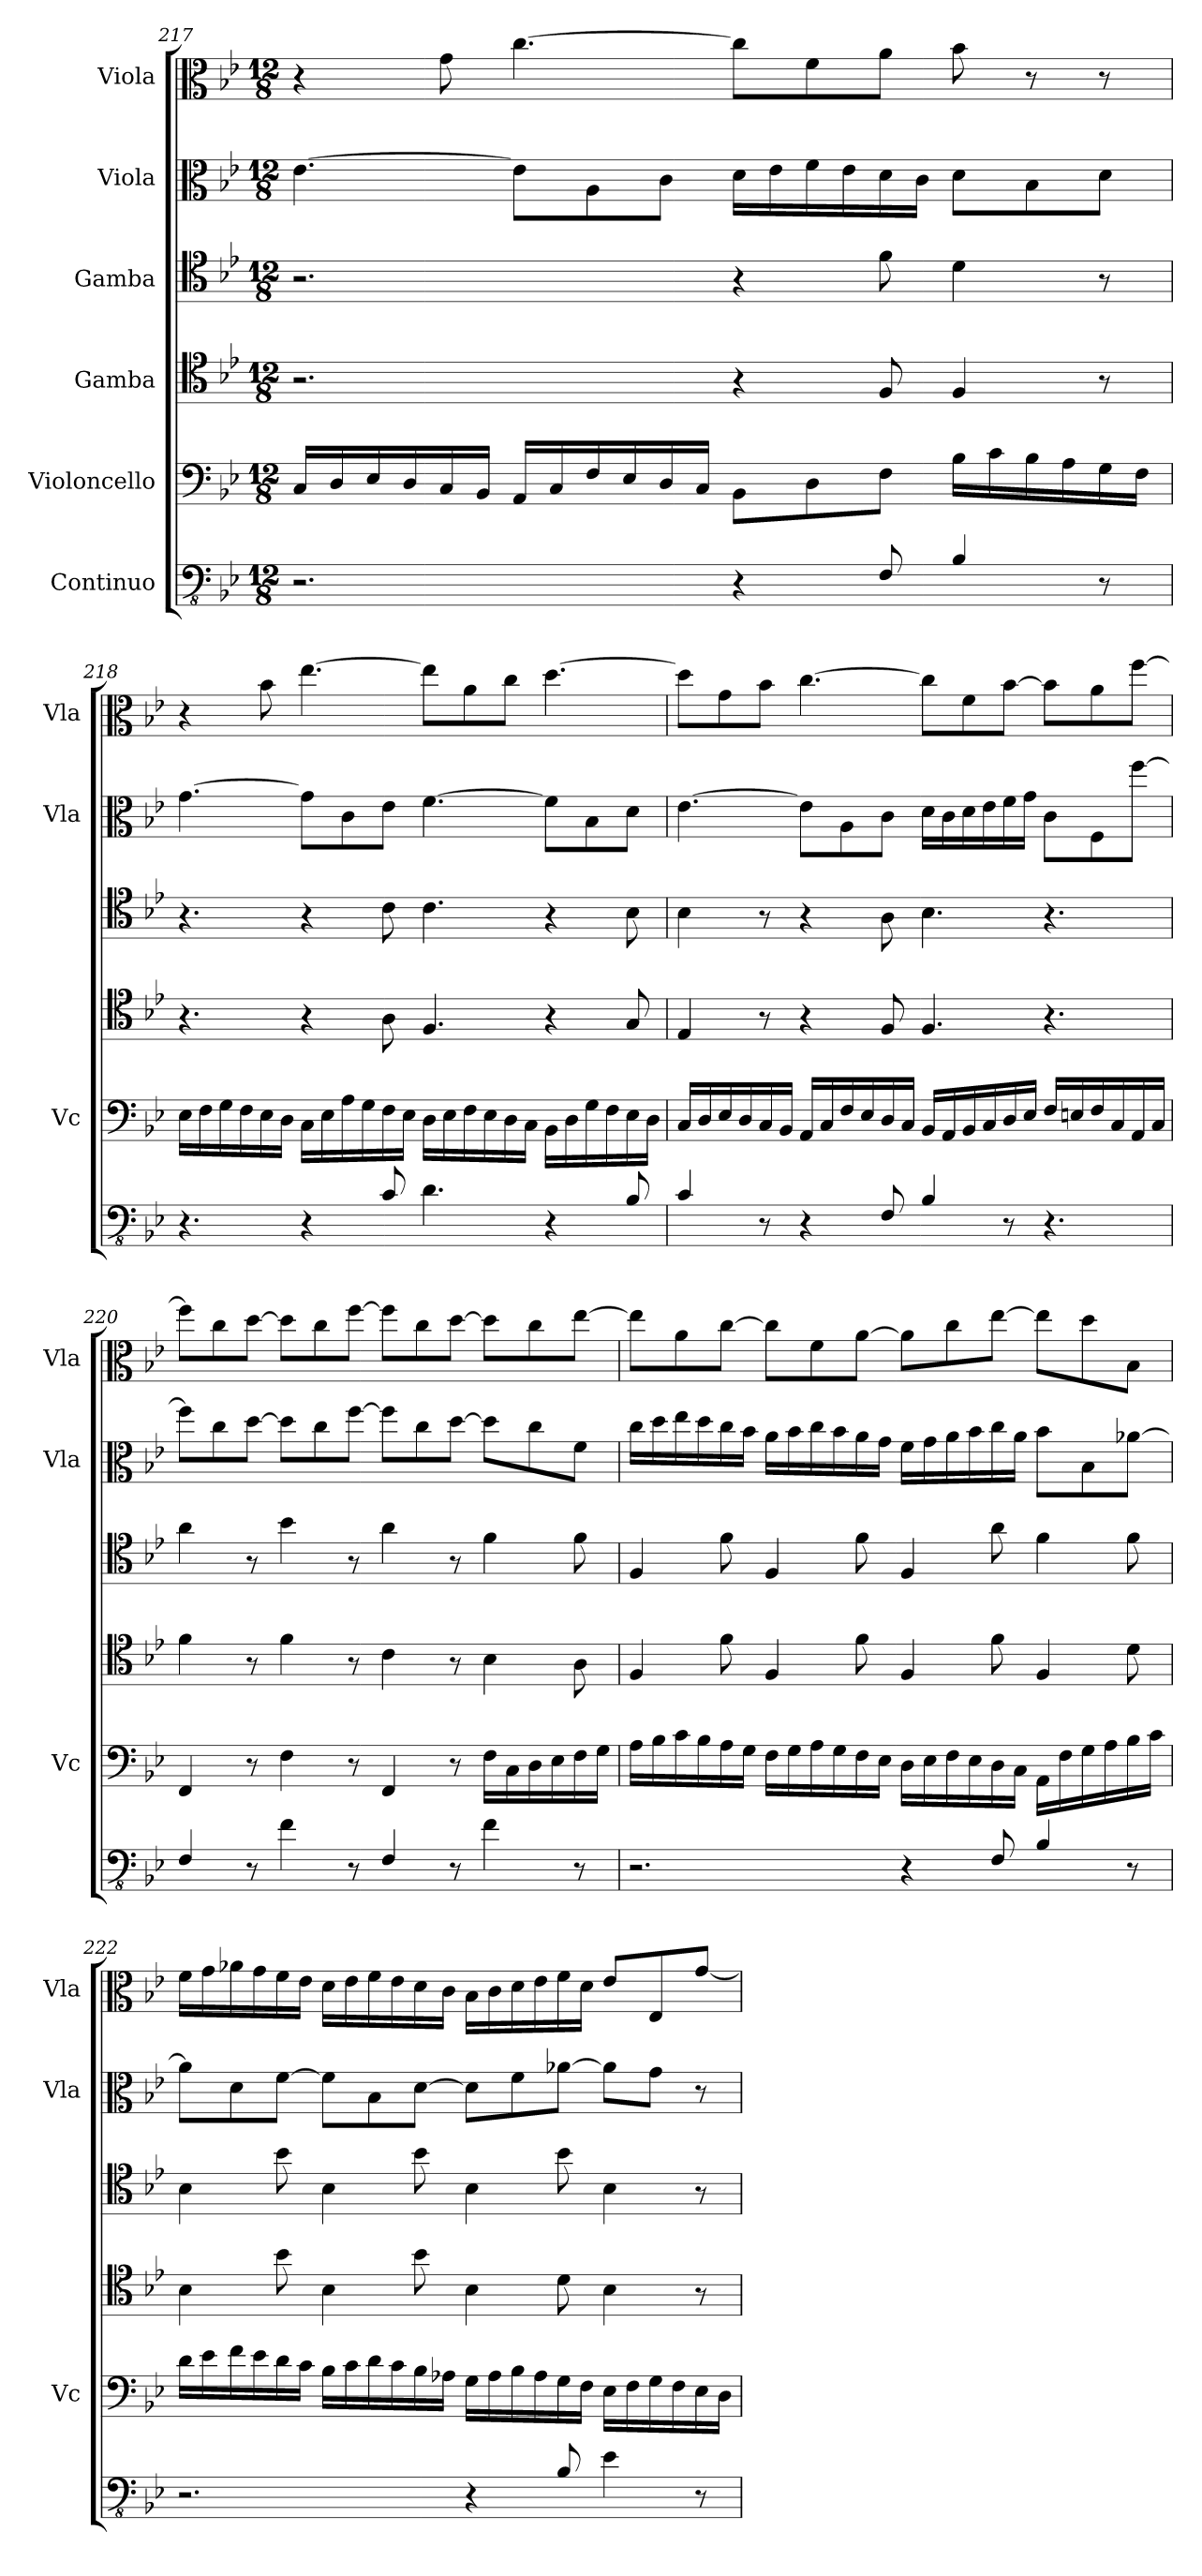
**kern	**kern	**kern	**kern	**kern	**kern
*part6	*part5	*part4	*part3	*part2	*part1
*staff6	*staff5	*staff4	*staff3	*staff2	*staff1
*I"Continuo	*I"Violoncello	*I"Gamba	*I"Gamba	*I"Viola	*I"Viola
*	*I'Vc	*	*	*I'Vla	*I'Vla
!!LO:PB:g=z
*clefFv4	*clefF4	*clefC4	*clefC4	*clefC3	*clefC3
*ITrd7c12	*	*	*	*	*
*k[b-e-]	*k[b-e-]	*k[b-e-]	*k[b-e-]	*k[b-e-]	*k[b-e-]
*M12/8	*M12/8	*M12/8	*M12/8	*M12/8	*M12/8
=217	=217	=217	=217	=217	=217
2.r	16C/LL	2.r	2.r	[4.e-\	4r
.	16D/	.	.	.	.
.	16E-/	.	.	.	.
.	16D/	.	.	.	.
.	16C/	.	.	.	8g\
.	16BB-/JJ	.	.	.	.
.	16AA/LL	.	.	8e-\L]	[4.cc\
.	16C/	.	.	.	.
.	16F/	.	.	8A\	.
.	16E-/	.	.	.	.
.	16D/	.	.	8c\J	.
.	16C/JJ	.	.	.	.
4r	8BB-\L	4r	4r	16d\LL	8cc\L]
.	.	.	.	16e-\	.
.	8D\	.	.	16f\	8f\
.	.	.	.	16e-\	.
8FFF/	8F\J	8F/	8f\	16d\	8a\J
.	.	.	.	16c\JJ	.
4BBB-/	16B-\LL	4F/	4d\	8d\L	8b-\
.	16c\	.	.	.	.
.	16B-\	.	.	8B-\	8r
.	16A\	.	.	.	.
8r	16G\	8r	8r	8d\J	8r
.	16F\JJ	.	.	.	.
!!LO:LB:g=z
=218	=218	=218	=218	=218	=218
4.r	16E-\LL	4.r	4.r	[4.g\	4r
.	16F\	.	.	.	.
.	16G\	.	.	.	.
.	16F\	.	.	.	.
.	16E-\	.	.	.	8b-\
.	16D\JJ	.	.	.	.
4r	16C\LL	4r	4r	8g\L]	[4.ee-\
.	16E-\	.	.	.	.
.	16A\	.	.	8c\	.
.	16G\	.	.	.	.
8CC/	16F\	8A\	8c\	8e-\J	.
.	16E-\JJ	.	.	.	.
4.DD\	16D\LL	4.F/	4.c\	[4.f\	8ee-\L]
.	16E-\	.	.	.	.
.	16F\	.	.	.	8a\
.	16E-\	.	.	.	.
.	16D\	.	.	.	8cc\J
.	16C\JJ	.	.	.	.
4r	16BB-\LL	4r	4r	8f\L]	[4.dd\
.	16D\	.	.	.	.
.	16G\	.	.	8B-\	.
.	16F\	.	.	.	.
8BBB-/	16E-\	8G/	8B-\	8d\J	.
.	16D\JJ	.	.	.	.
!!LO:PB:g=z
=219	=219	=219	=219	=219	=219
4CC/	16C/LL	4E-/	4B-\	[4.e-\	8dd\L]
.	16D/	.	.	.	.
.	16E-/	.	.	.	8g\
.	16D/	.	.	.	.
8r	16C/	8r	8r	.	8b-\J
.	16BB-/JJ	.	.	.	.
4r	16AA/LL	4r	4r	8e-\L]	[4.cc\
.	16C/	.	.	.	.
.	16F/	.	.	8A\	.
.	16E-/	.	.	.	.
8FFF/	16D/	8F/	8A\	8c\J	.
.	16C/JJ	.	.	.	.
4BBB-/	16BB-/LL	4.F/	4.B-\	16d\LL	8cc\L]
.	16AA/	.	.	16c\	.
.	16BB-/	.	.	16d\	8f\
.	16C/	.	.	16e-\	.
8r	16D/	.	.	16f\	[8b-\J
.	16E-/JJ	.	.	16g\JJ	.
4.r	16F/LL	4.r	4.r	8c\L	8b-\L]
.	16En/	.	.	.	.
.	16F/	.	.	8F\	8a\
.	16C/	.	.	.	.
.	16AA/	.	.	[8ff\J	[8ff\J
.	16C/JJ	.	.	.	.
=220	=220	=220	=220	=220	=220
4FFF/	4FF/	4f\	4a\	8ff\L]	8ff\L]
.	.	.	.	8cc\	8cc\
8r	8r	8r	8r	[8dd\J	[8dd\J
4FF\	4F\	4f\	4b-\	8dd\L]	8dd\L]
.	.	.	.	8cc\	8cc\
8r	8r	8r	8r	[8ff\J	[8ff\J
4FFF/	4FF/	4c\	4a\	8ff\L]	8ff\L]
.	.	.	.	8cc\	8cc\
8r	8r	8r	8r	[8dd\J	[8dd\J
4FF\	16F\LL	4B-\	4f\	8dd\L]	8dd\L]
.	16C\	.	.	.	.
.	16D\	.	.	8cc\	8cc\
.	16E-\	.	.	.	.
8r	16F\	8A\	8f\	8f\J	[8ee-\J
.	16G\JJ	.	.	.	.
!!LO:LB:g=z
=221	=221	=221	=221	=221	=221
2.r	16A\LL	4F/	4F/	16cc\LL	8ee-\L]
.	16B-\	.	.	16dd\	.
.	16c\	.	.	16ee-\	8a\
.	16B-\	.	.	16dd\	.
.	16A\	8f\	8f\	16cc\	[8cc\J
.	16G\JJ	.	.	16b-\JJ	.
.	16F\LL	4F/	4F/	16a\LL	8cc\L]
.	16G\	.	.	16b-\	.
.	16A\	.	.	16cc\	8f\
.	16G\	.	.	16b-\	.
.	16F\	8f\	8f\	16a\	[8a\J
.	16E-\JJ	.	.	16g\JJ	.
4r	16D\LL	4F/	4F/	16f\LL	8a\L]
.	16E-\	.	.	16g\	.
.	16F\	.	.	16a\	8cc\
.	16E-\	.	.	16b-\	.
8FFF/	16D\	8f\	8a\	16cc\	[8ee-\J
.	16C\JJ	.	.	16a\JJ	.
4BBB-/	16AA\LL	4F/	4f\	8b-\L	8ee-\L]
.	16F\	.	.	.	.
.	16G\	.	.	8B-\	8dd\
.	16A\	.	.	.	.
8r	16B-\	8d\	8f\	[8a-X\J	8B-\J
.	16c\JJ	.	.	.	.
!!LO:PB:g=z
=222	=222	=222	=222	=222	=222
2.r	16d\LL	4B-\	4B-\	8a-\L]	16f\LL
.	16e-\	.	.	.	16g\
.	16f\	.	.	8d\	16a-X\
.	16e-\	.	.	.	16g\
.	16d\	8b-\	8b-\	[8f\J	16f\
.	16c\JJ	.	.	.	16e-\JJ
.	16B-\LL	4B-\	4B-\	8f\L]	16d\LL
.	16c\	.	.	.	16e-\
.	16d\	.	.	8B-\	16f\
.	16c\	.	.	.	16e-\
.	16B-\	8b-\	8b-\	[8d\J	16d\
.	16A-X\JJ	.	.	.	16c\JJ
4r	16G\LL	4B-\	4B-\	8d\L]	16B-\LL
.	16A-\	.	.	.	16c\
.	16B-\	.	.	8f\	16d\
.	16A-\	.	.	.	16e-\
8BBB-/	16G\	8d\	8b-\	[8a-X\J	16f\
.	16F\JJ	.	.	.	16d\JJ
4EE-\	16E-\LL	4B-\	4B-\	8a-\L]	8e-/L
.	16F\	.	.	.	.
.	16G\	.	.	8g\J	8E-/
.	16F\	.	.	.	.
8r	16E-\	8r	8r	8r	[8g/J
.	16D\JJ	.	.	.	.
=	=	=	=	=	=
*-	*-	*-	*-	*-	*-
